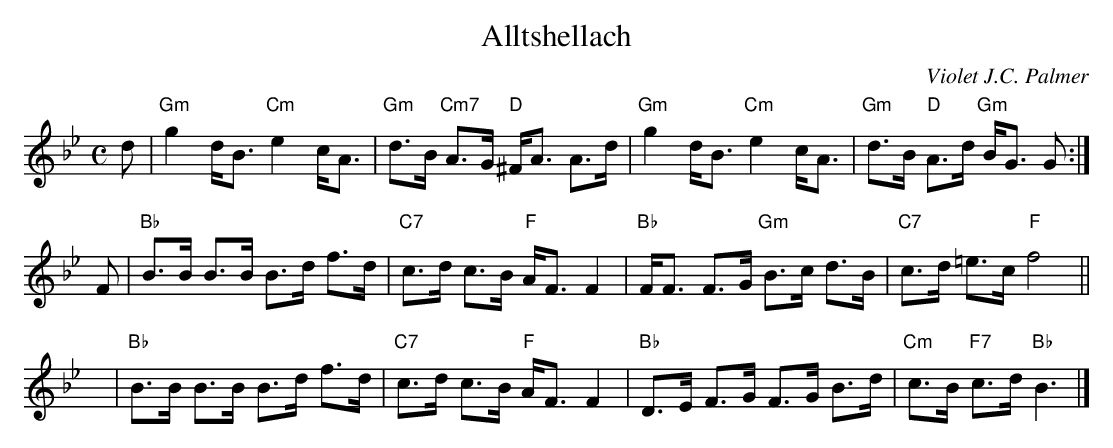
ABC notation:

X:1
T:Alltshellach
C:Violet J.C. Palmer
M:C
L:1/8
K:G Minor
d \
| "Gm"g2 d<B "Cm"e2 c<A | "Gm"d>B "Cm7"A>G "D"^F<A A>d \
| "Gm"g2 d<B "Cm"e2 c<A | "Gm"d>B "D"A>d "Gm"B<G G :|
F \
| "Bb"B>B B>B B>d f>d |  "C7"c>d c>B "F"A<F F2 \
| "Bb"F<F F>G "Gm"B>c d>B | "C7"c>d =e>c "F"f4 ||
y \
| "Bb"B>B B>B B>d f>d | "C7"c>d c>B "F"A<F F2 \
| "Bb"D>E F>G F>G B>d | "Cm"c>B "F7"c>d "Bb"B3 |]
